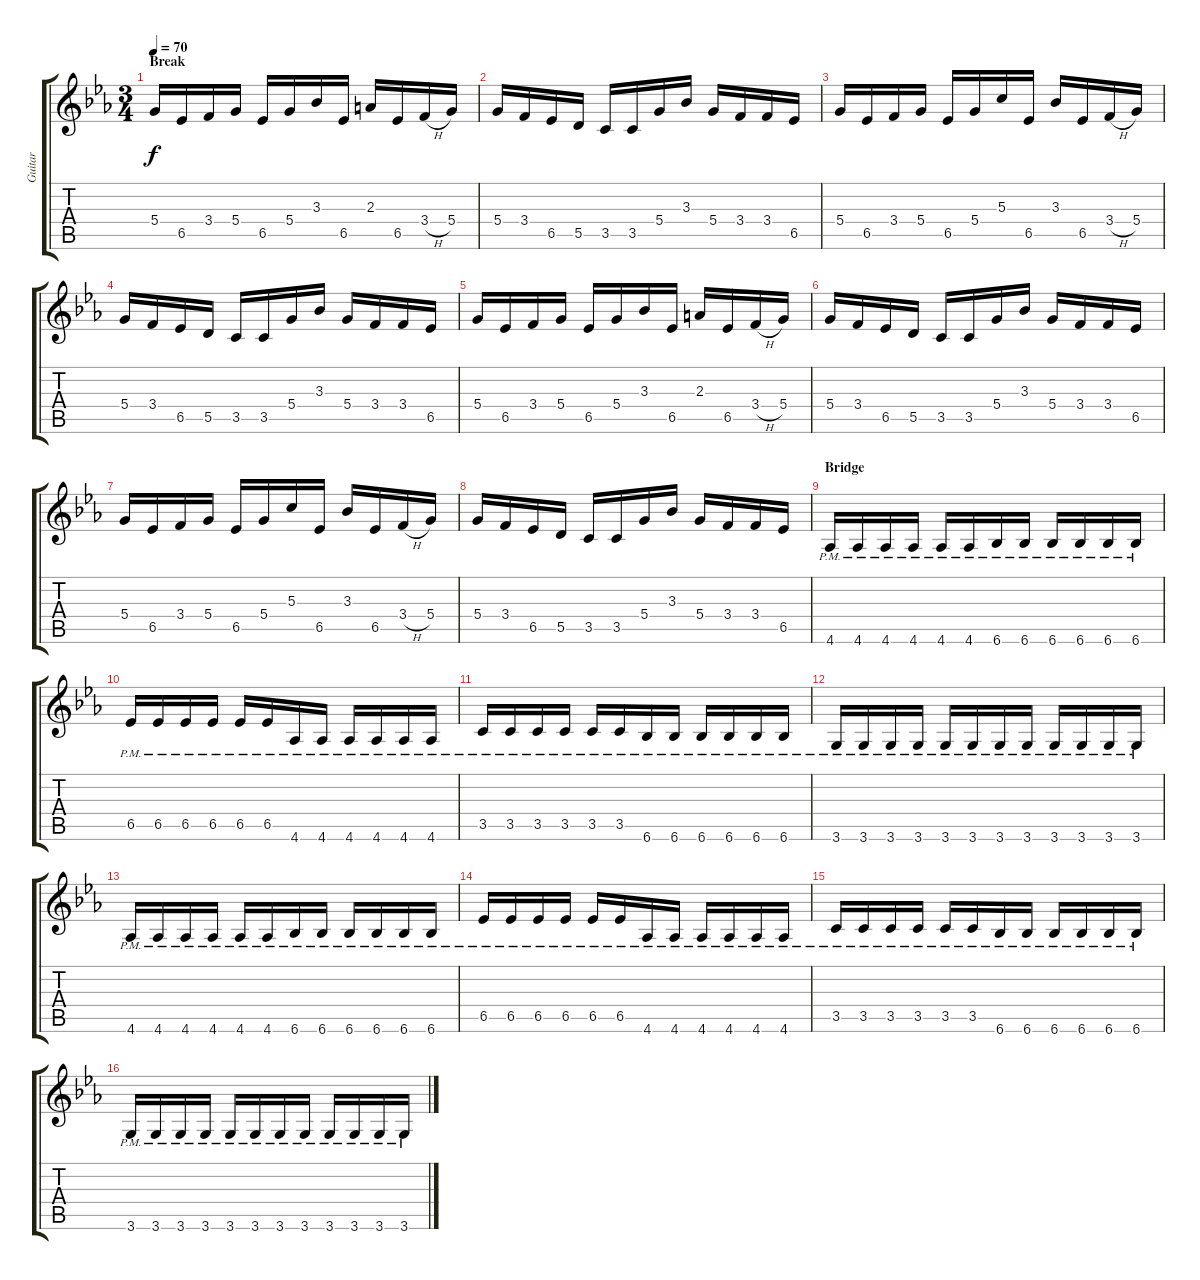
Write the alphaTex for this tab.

\track ("Guitar" "Guitar") {instrument overdrivenguitar}
\staff {score tabs}
\tuning (E4 B3 G3 D3 A2 E2) {hide}
\ts (3 4)
\section ("" "Break")
\tempo 70
\clef g2
\ks cminor
5.4.16{dy f} 6.5.16 3.4.16 5.4.16 6.5.16 5.4.16 3.3.16 6.5.16 2.3.16 6.5.16 3.4{h}.16 5.4.16 |
5.4.16 3.4.16 6.5.16 5.5.16 3.5.16 3.5.16 5.4.16 3.3.16 5.4.16 3.4.16 3.4.16 6.5.16 |
5.4.16 6.5.16 3.4.16 5.4.16 6.5.16 5.4.16 5.3.16 6.5.16 3.3.16 6.5.16 3.4{h}.16 5.4.16 |
5.4.16 3.4.16 6.5.16 5.5.16 3.5.16 3.5.16 5.4.16 3.3.16 5.4.16 3.4.16 3.4.16 6.5.16 |
5.4.16 6.5.16 3.4.16 5.4.16 6.5.16 5.4.16 3.3.16 6.5.16 2.3.16 6.5.16 3.4{h}.16 5.4.16 |
5.4.16 3.4.16 6.5.16 5.5.16 3.5.16 3.5.16 5.4.16 3.3.16 5.4.16 3.4.16 3.4.16 6.5.16 |
5.4.16 6.5.16 3.4.16 5.4.16 6.5.16 5.4.16 5.3.16 6.5.16 3.3.16 6.5.16 3.4{h}.16 5.4.16 |
5.4.16 3.4.16 6.5.16 5.5.16 3.5.16 3.5.16 5.4.16 3.3.16 5.4.16 3.4.16 3.4.16 6.5.16 |
\section ("" "Bridge")
4.6{pm}.16 4.6{pm}.16 4.6{pm}.16 4.6{pm}.16 4.6{pm}.16 4.6{pm}.16 6.6{pm}.16 6.6{pm}.16 6.6{pm}.16 6.6{pm}.16 6.6{pm}.16 6.6{pm}.16 |
6.5{pm}.16 6.5{pm}.16 6.5{pm}.16 6.5{pm}.16 6.5{pm}.16 6.5{pm}.16 4.6{pm}.16 4.6{pm}.16 4.6{pm}.16 4.6{pm}.16 4.6{pm}.16 4.6{pm}.16 |
3.5{pm}.16 3.5{pm}.16 3.5{pm}.16 3.5{pm}.16 3.5{pm}.16 3.5{pm}.16 6.6{pm}.16 6.6{pm}.16 6.6{pm}.16 6.6{pm}.16 6.6{pm}.16 6.6{pm}.16 |
3.6{pm}.16 3.6{pm}.16 3.6{pm}.16 3.6{pm}.16 3.6{pm}.16 3.6{pm}.16 3.6{pm}.16 3.6{pm}.16 3.6{pm}.16 3.6{pm}.16 3.6{pm}.16 3.6{pm}.16 |
4.6{pm}.16 4.6{pm}.16 4.6{pm}.16 4.6{pm}.16 4.6{pm}.16 4.6{pm}.16 6.6{pm}.16 6.6{pm}.16 6.6{pm}.16 6.6{pm}.16 6.6{pm}.16 6.6{pm}.16 |
6.5{pm}.16 6.5{pm}.16 6.5{pm}.16 6.5{pm}.16 6.5{pm}.16 6.5{pm}.16 4.6{pm}.16 4.6{pm}.16 4.6{pm}.16 4.6{pm}.16 4.6{pm}.16 4.6{pm}.16 |
3.5{pm}.16 3.5{pm}.16 3.5{pm}.16 3.5{pm}.16 3.5{pm}.16 3.5{pm}.16 6.6{pm}.16 6.6{pm}.16 6.6{pm}.16 6.6{pm}.16 6.6{pm}.16 6.6{pm}.16 |
3.6{pm}.16 3.6{pm}.16 3.6{pm}.16 3.6{pm}.16 3.6{pm}.16 3.6{pm}.16 3.6{pm}.16 3.6{pm}.16 3.6{pm}.16 3.6{pm}.16 3.6{pm}.16 3.6{pm}.16
